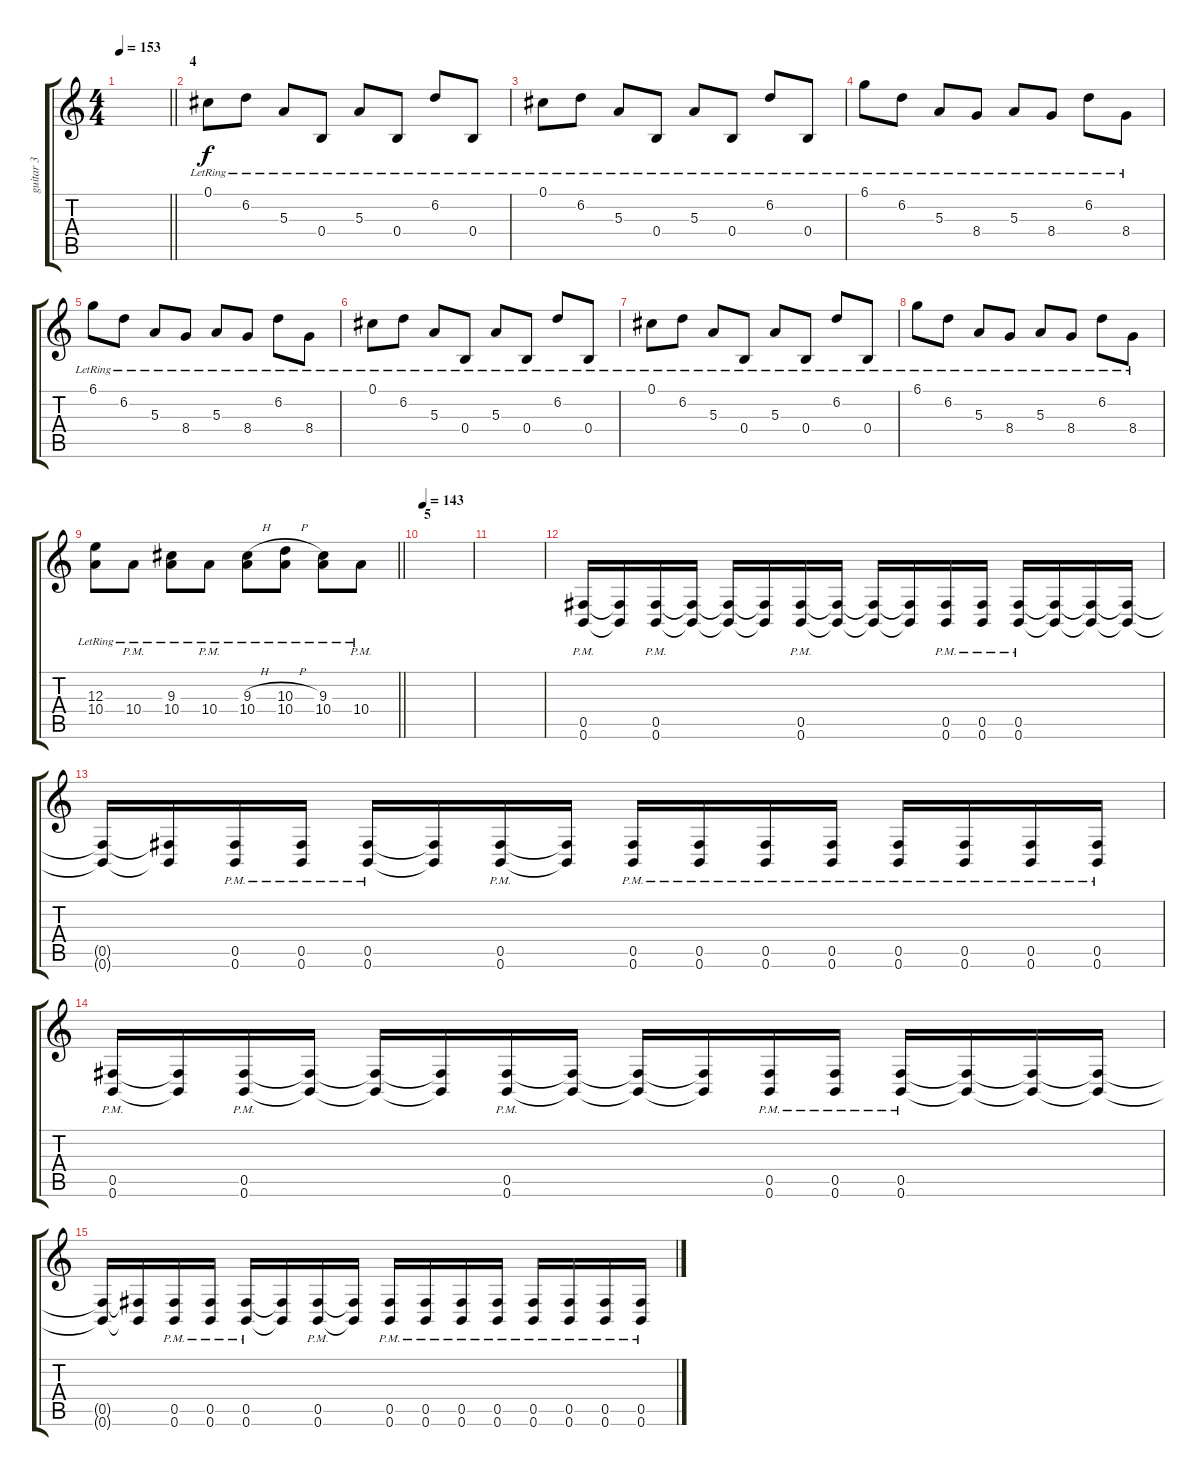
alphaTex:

\track ("guitar 3" "guitar 3") {instrument distortionguitar}
\staff {score tabs}
\tuning (Db4 Ab3 E3 B2 Gb2 B1) {hide}
\ts (4 4)
\tempo 153
\clef g2
\barLineRight lightlight
\ks c
|
\section ("" "4")
0.1{lr}.8 6.2{lr}.8 5.3{lr}.8 0.4{lr}.8 5.3{lr}.8 0.4{lr}.8 6.2{lr}.8 0.4{lr}.8 |
0.1{lr}.8 6.2{lr}.8 5.3{lr}.8 0.4{lr}.8 5.3{lr}.8 0.4{lr}.8 6.2{lr}.8 0.4{lr}.8 |
6.1{lr}.8 6.2{lr}.8 5.3{lr}.8 8.4{lr}.8 5.3{lr}.8 8.4{lr}.8 6.2{lr}.8 8.4{lr}.8 |
6.1{lr}.8 6.2{lr}.8 5.3{lr}.8 8.4{lr}.8 5.3{lr}.8 8.4{lr}.8 6.2{lr}.8 8.4{lr}.8 |
0.1{lr}.8 6.2{lr}.8 5.3{lr}.8 0.4{lr}.8 5.3{lr}.8 0.4{lr}.8 6.2{lr}.8 0.4{lr}.8 |
0.1{lr}.8 6.2{lr}.8 5.3{lr}.8 0.4{lr}.8 5.3{lr}.8 0.4{lr}.8 6.2{lr}.8 0.4{lr}.8 |
6.1{lr}.8 6.2{lr}.8 5.3{lr}.8 8.4{lr}.8 5.3{lr}.8 8.4{lr}.8 6.2{lr}.8 8.4{lr}.8 |
\barLineRight lightlight
(12.3{lr} 10.4{lr}).8 10.4{pm lr}.8 (9.3{lr} 10.4{lr}).8 10.4{pm lr}.8 (9.3{h lr} 10.4{lr}).8 (10.3{h lr} 10.4{lr}).8 (9.3{lr} 10.4{lr}).8 10.4{pm lr}.8 |
\section ("" "5")
\tempo 143
|
|
(0.5 0.6{pm}).16 (0.5{t} 0.6{t}).16 (0.5 0.6{pm}).16 (0.5{t} 0.6{t}).16 (0.5{t} 0.6{t}).16 (0.5{t} 0.6{t}).16 (0.5 0.6{pm}).16 (0.5{t} 0.6{t}).16 (0.5{t} 0.6{t}).16 (0.5{t} 0.6{t}).16 (0.5 0.6{pm}).16 (0.5 0.6{pm}).16 (0.5 0.6{pm}).16 (0.5{t} 0.6{t}).16 (0.5{t} 0.6{t}).16 (0.5{t} 0.6{t}).16 |
(0.5{t} 0.6{t}).16 (0.5{t} 0.6{t}).16 (0.5 0.6{pm}).16 (0.5 0.6{pm}).16 (0.5 0.6{pm}).16 (0.5{t} 0.6{t}).16 (0.5 0.6{pm}).16 (0.5{t} 0.6{t}).16 (0.5 0.6{pm}).16 (0.5 0.6{pm}).16 (0.5 0.6{pm}).16 (0.5 0.6{pm}).16 (0.5 0.6{pm}).16 (0.5 0.6{pm}).16 (0.5 0.6{pm}).16 (0.5 0.6{pm}).16 |
(0.5 0.6{pm}).16 (0.5{t} 0.6{t}).16 (0.5 0.6{pm}).16 (0.5{t} 0.6{t}).16 (0.5{t} 0.6{t}).16 (0.5{t} 0.6{t}).16 (0.5 0.6{pm}).16 (0.5{t} 0.6{t}).16 (0.5{t} 0.6{t}).16 (0.5{t} 0.6{t}).16 (0.5 0.6{pm}).16 (0.5 0.6{pm}).16 (0.5 0.6{pm}).16 (0.5{t} 0.6{t}).16 (0.5{t} 0.6{t}).16 (0.5{t} 0.6{t}).16 |
(0.5{t} 0.6{t}).16 (0.5{t} 0.6{t}).16 (0.5 0.6{pm}).16 (0.5 0.6{pm}).16 (0.5 0.6{pm}).16 (0.5{t} 0.6{t}).16 (0.5 0.6{pm}).16 (0.5{t} 0.6{t}).16 (0.5 0.6{pm}).16 (0.5 0.6{pm}).16 (0.5 0.6{pm}).16 (0.5 0.6{pm}).16 (0.5 0.6{pm}).16 (0.5 0.6{pm}).16 (0.5 0.6{pm}).16 (0.5 0.6{pm}).16
